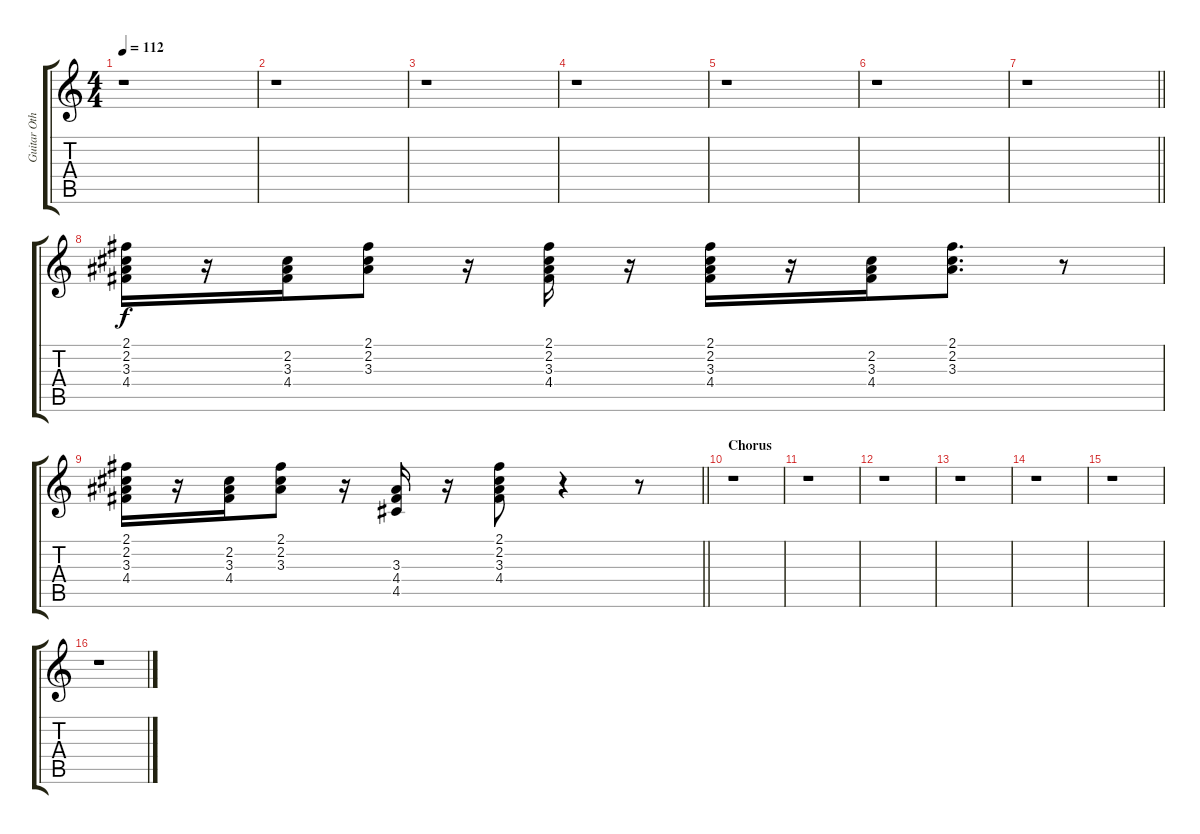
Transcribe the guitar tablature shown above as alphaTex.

\track ("Guitar Other" "Guitar Oth") {instrument electricguitarjazz}
\staff {score tabs}
\tuning (E4 B3 G3 D3 A2 E2) {hide}
\ts (4 4)
\tempo 112
\clef g2
\ks c
r.1{dy f} |
r.1 |
r.1 |
r.1 |
r.1 |
r.1 |
\barLineRight lightlight
r.1 |
(2.1 2.2 3.3 4.4).16{volume 6 instrument electricguitarclean} r.16 (2.2 3.3 4.4).16 (2.1 2.2 3.3).8 r.16 (2.1 2.2 3.3 4.4).16 r.16 (2.1 2.2 3.3 4.4).16 r.16 (2.2 3.3 4.4).16 (2.1 2.2 3.3).8{d} r.8 |
\barLineRight lightlight
(2.1 2.2 3.3 4.4).16 r.16 (2.2 3.3 4.4).16 (2.1 2.2 3.3).8 r.16 (3.3 4.4 4.5).16 r.16 (2.1 2.2 3.3 4.4).8 r.4 r.8 |
\section ("" "Chorus")
r.1 |
r.1 |
r.1 |
r.1 |
r.1 |
r.1 |
r.1
